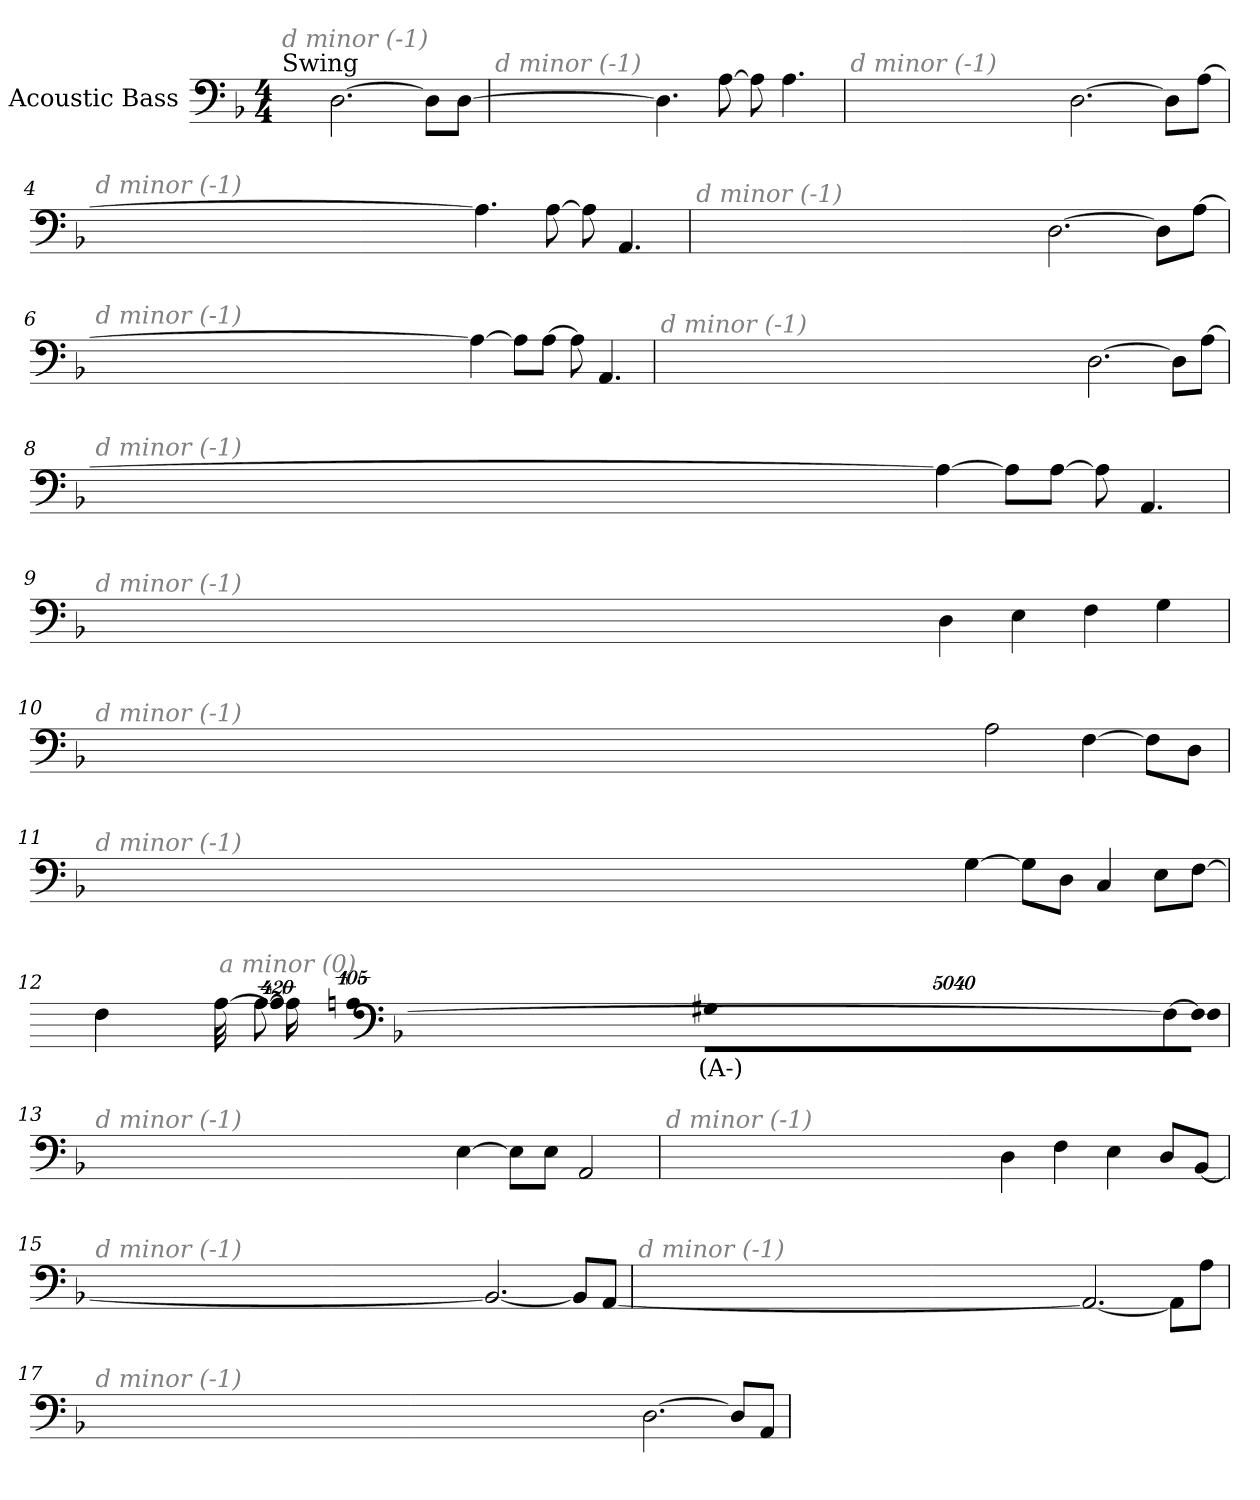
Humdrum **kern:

**kern	**text
*part1	*part1
*staff1	*staff1
*I"Acoustic Bass	*
*clefF4	*
*ITrd7c12	*
*k[b-]	*
*F:	*
*M4/4	*
*MM151	*
=1	=1
!LO:TX:a:t=Swing	!
!LO:TX:i:color=#808080:t=d minor (-1)	!
[2.DD	.
8DDL]	.
[8DDJ	.
=2	=2
!LO:TX:i:color=#808080:t=d minor (-1)	!
4.DD]	.
[8AA	.
8AA]	.
4.AA	.
=3	=3
!LO:TX:i:color=#808080:t=d minor (-1)	!
[2.DD	.
8DDL]	.
[8AAJ	.
=4	=4
!LO:TX:i:color=#808080:t=d minor (-1)	!
4.AA]	.
[8AA	.
8AA]	.
4.AAA	.
=5	=5
!LO:TX:i:color=#808080:t=d minor (-1)	!
[2.DD	.
8DDL]	.
[8AAJ	.
=6	=6
!LO:TX:i:color=#808080:t=d minor (-1)	!
4AA_	.
8AAL]	.
[8AAJ	.
8AA]	.
4.AAA	.
=7	=7
!LO:TX:i:color=#808080:t=d minor (-1)	!
[2.DD	.
8DDL]	.
[8AAJ	.
=8	=8
!LO:TX:i:color=#808080:t=d minor (-1)	!
4AA_	.
8AAL]	.
[8AAJ	.
8AA]	.
4.AAA	.
=9	=9
!LO:TX:i:color=#808080:t=d minor (-1)	!
4DD	.
4EE	.
4FF	.
4GG	.
=10	=10
!LO:TX:i:color=#808080:t=d minor (-1)	!
2AA	.
[4FF	.
8FFL]	.
8DDJ	.
=11	=11
!LO:TX:i:color=#808080:t=d minor (-1)	!
[4GG	.
8GGL]	.
8DDJ	.
4CC	.
8EEL	.
[8FFJ	.
=12	=12
!LO:TX:i:color=#808080:t=a minor (0)	!
4FF_	.
!LO:N:vis=8	!
40320%3347FFL]	.
!LO:N:vis=8	!
40320%3347FF	.
!LO:N:vis=8	!
40320%3347GG#XiJ	(A-)
!LO:N:vis=1024	!
[13440%13AAn	.
8AA_	.
16AA_	.
32AA_	.
!LO:N:vis=1024%31	!
13440%407AA]	.
4FF	.
=13	=13
!LO:TX:i:color=#808080:t=d minor (-1)	!
[4EE	.
8EEL]	.
8EEJ	.
2AAA	.
=14	=14
!LO:TX:i:color=#808080:t=d minor (-1)	!
4DD	.
4FF	.
4EE	.
8DDL	.
[8BBB-J	.
=15	=15
!LO:TX:i:color=#808080:t=d minor (-1)	!
2.BBB-_	.
8BBB-L]	.
[8AAAJ	.
=16	=16
!LO:TX:i:color=#808080:t=d minor (-1)	!
2.AAA_	.
8AAAL]	.
8AAJ	.
=17	=17
!LO:TX:i:color=#808080:t=d minor (-1)	!
[2.DD	.
8DDL]	.
[8AAAJ	.
=	=
*-	*-
